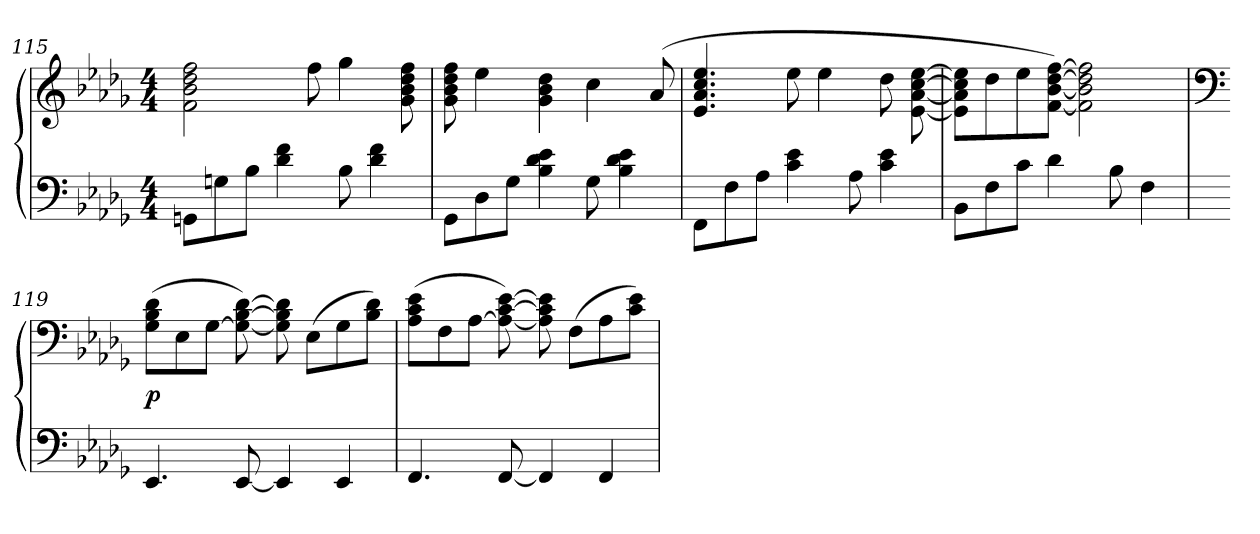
**kern	**kern	**dynam
*part1	*part1	*part1
*staff2	*staff1	*staff1/2
*clefF4	*clefG2	*
*k[b-e-a-d-g-]	*k[b-e-a-d-g-]	*
*D-:	*D-:	*
*M4/4	*M4/4	*
=115	=115	=115
8GG\L	2ff\ 2dd-\ 2b-\ 2f\	.
8G\	.	.
8B-\J	.	.
4f\ 4d-\	.	.
.	8ff\	.
8B-\	4gg-\	.
4f\ 4d-\	.	.
.	8ff\ 8dd-\ 8b-\ 8g-\	.
=116	=116	=116
8GG-\L	8ff\ 8dd-\ 8b-\ 8g-\	.
8D-\	4ee-\	.
8G-\J	.	.
4e-\ 4d-\ 4B-\	4dd-\ 4b-\ 4g-\	.
8G-\	4cc\	.
4e-\ 4d-\ 4B-\	.	.
.	(8a-/	.
=117	=117	=117
8FF\L	4.ee-/ 4.cc/ 4.a-/ 4.e-/	.
8F\	.	.
8A-\J	.	.
4e-\ 4c\	8ee-\	.
.	4ee-\	.
8A-\	.	.
4e-\ 4c\	8dd-\	.
.	[8ee-\ [8cc\ [8a-\ [8e-\	.
=118	=118	=118
8BB-\L	8ee-\] 8cc\] 8a-\] 8e-\]L	.
8F\	8dd-\	.
8c\J	8ee-\	.
4d-\	[8ff\ [8dd-\ [8b-\ [8f\J)	.
.	2ff\] 2dd-\] 2b-\] 2f\]	.
8B-\	.	.
4F\	.	.
=119	=119	=119
*	*clefF4	*
4.EE-/	(8d-\ 8B-\ 8G-\L	p
.	8E-\	.
.	[8G-\J	.
[8EE-/	[8d-\ [8B-\ 8G-\_)	.
4EE-/]	8d-\] 8B-\] 8G-\]	.
.	(8E-\L	.
4EE-/	8G-\	.
.	8d-\ 8B-\J)	.
=120	=120	=120
4.FF/	(8e-\ 8c\ 8A-\L	.
.	8F\	.
.	[8A-\J	.
[8FF/	[8e-\ [8c\ 8A-\_)	.
4FF/]	8e-\] 8c\] 8A-\]	.
.	(8F\L	.
4FF/	8A-\	.
.	8e-\ 8c\J)	.
=	=	=
*-	*-	*-
